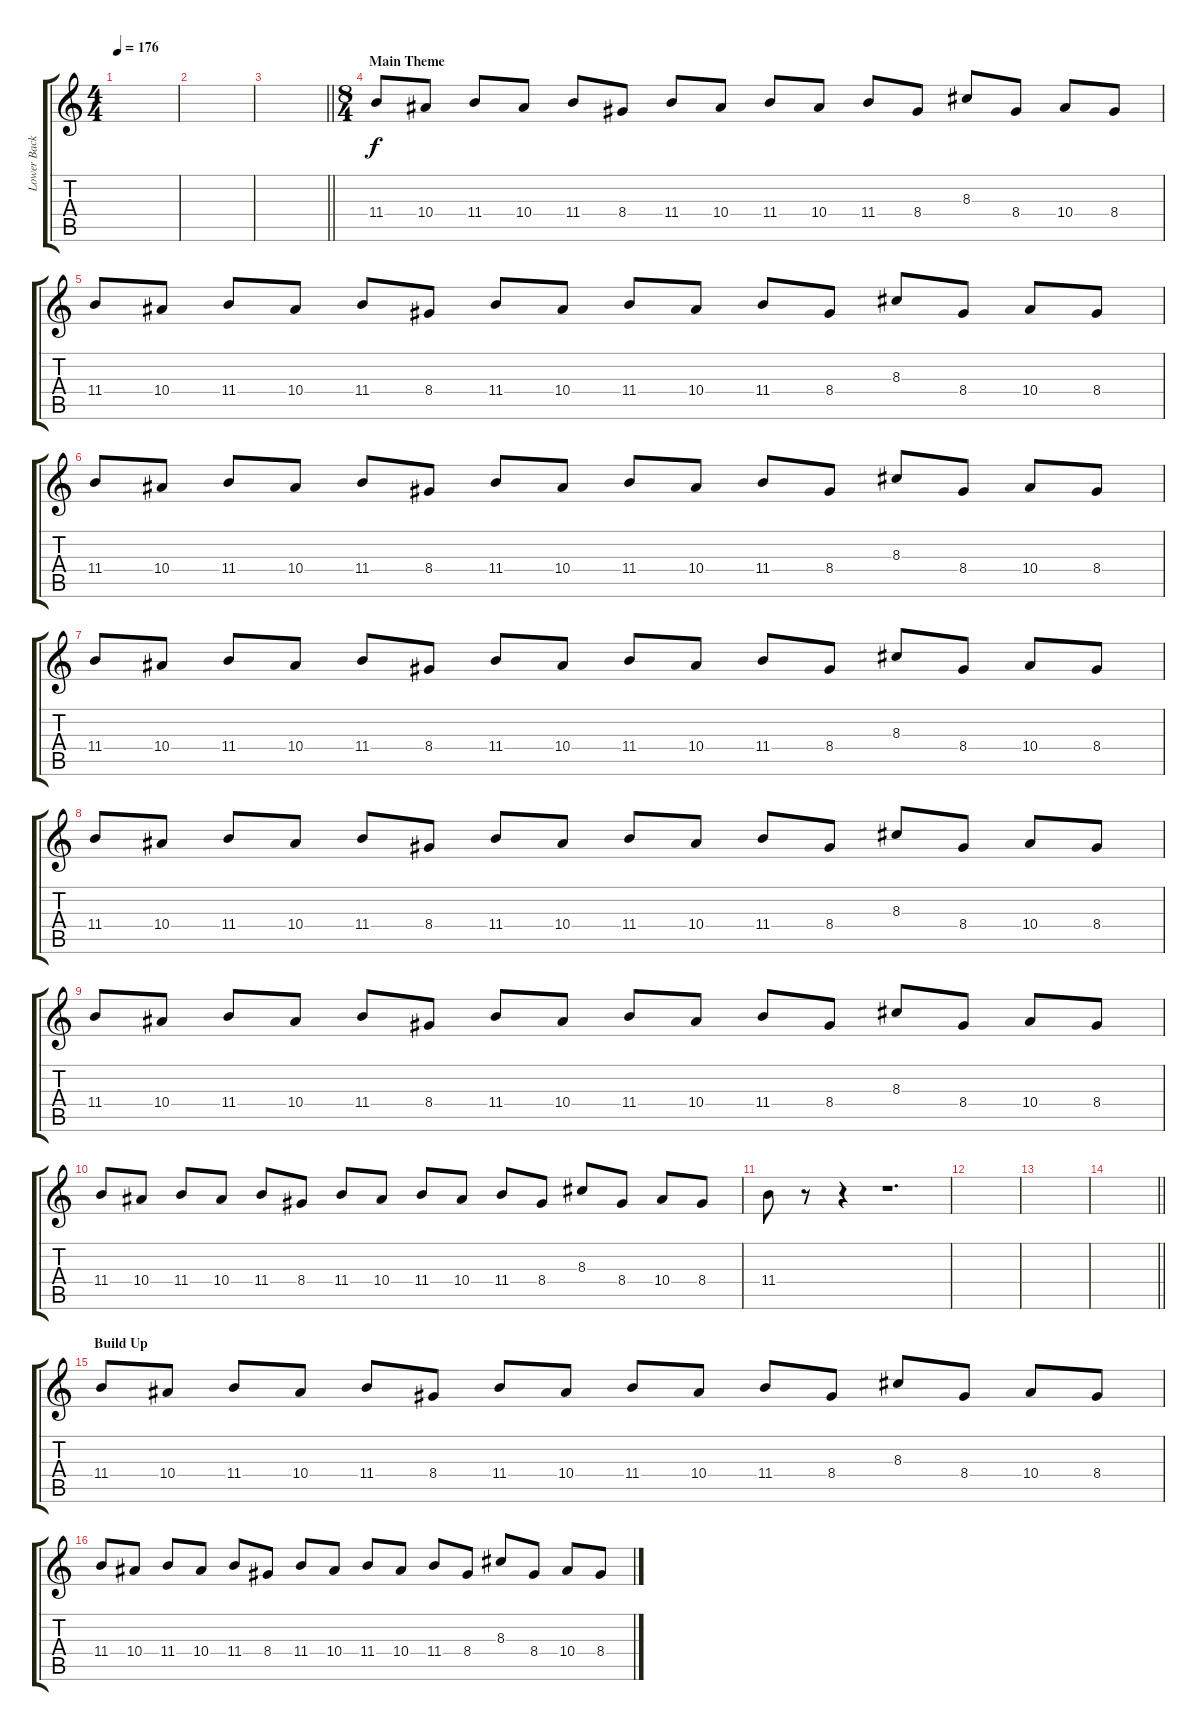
\track ("Lower Backing" "Lower Back") {instrument overdrivenguitar}
\staff {score tabs}
\tuning (D4 A3 F3 C3 G2 C2) {hide}
\ts (4 4)
\tempo 176
\clef g2
\ks c
|
|
\barLineRight lightlight
|
\ts (8 4)
\section ("" "Main Theme")
11.4.8 10.4.8 11.4.8 10.4.8 11.4.8 8.4.8 11.4.8 10.4.8 11.4.8 10.4.8 11.4.8 8.4.8 8.3.8 8.4.8 10.4.8 8.4.8 |
11.4.8 10.4.8 11.4.8 10.4.8 11.4.8 8.4.8 11.4.8 10.4.8 11.4.8 10.4.8 11.4.8 8.4.8 8.3.8 8.4.8 10.4.8 8.4.8 |
11.4.8 10.4.8 11.4.8 10.4.8 11.4.8 8.4.8 11.4.8 10.4.8 11.4.8 10.4.8 11.4.8 8.4.8 8.3.8 8.4.8 10.4.8 8.4.8 |
11.4.8 10.4.8 11.4.8 10.4.8 11.4.8 8.4.8 11.4.8 10.4.8 11.4.8 10.4.8 11.4.8 8.4.8 8.3.8 8.4.8 10.4.8 8.4.8 |
11.4.8 10.4.8 11.4.8 10.4.8 11.4.8 8.4.8 11.4.8 10.4.8 11.4.8 10.4.8 11.4.8 8.4.8 8.3.8 8.4.8 10.4.8 8.4.8 |
11.4.8 10.4.8 11.4.8 10.4.8 11.4.8 8.4.8 11.4.8 10.4.8 11.4.8 10.4.8 11.4.8 8.4.8 8.3.8 8.4.8 10.4.8 8.4.8 |
11.4.8 10.4.8 11.4.8 10.4.8 11.4.8 8.4.8 11.4.8 10.4.8 11.4.8 10.4.8 11.4.8 8.4.8 8.3.8 8.4.8 10.4.8 8.4.8 |
11.4.8 r.8 r.4 r.1{d} |
|
|
\barLineRight lightlight
|
\section ("" "Build Up")
11.4.8 10.4.8 11.4.8 10.4.8 11.4.8 8.4.8 11.4.8 10.4.8 11.4.8 10.4.8 11.4.8 8.4.8 8.3.8 8.4.8 10.4.8 8.4.8 |
11.4.8 10.4.8 11.4.8 10.4.8 11.4.8 8.4.8 11.4.8 10.4.8 11.4.8 10.4.8 11.4.8 8.4.8 8.3.8 8.4.8 10.4.8 8.4.8
